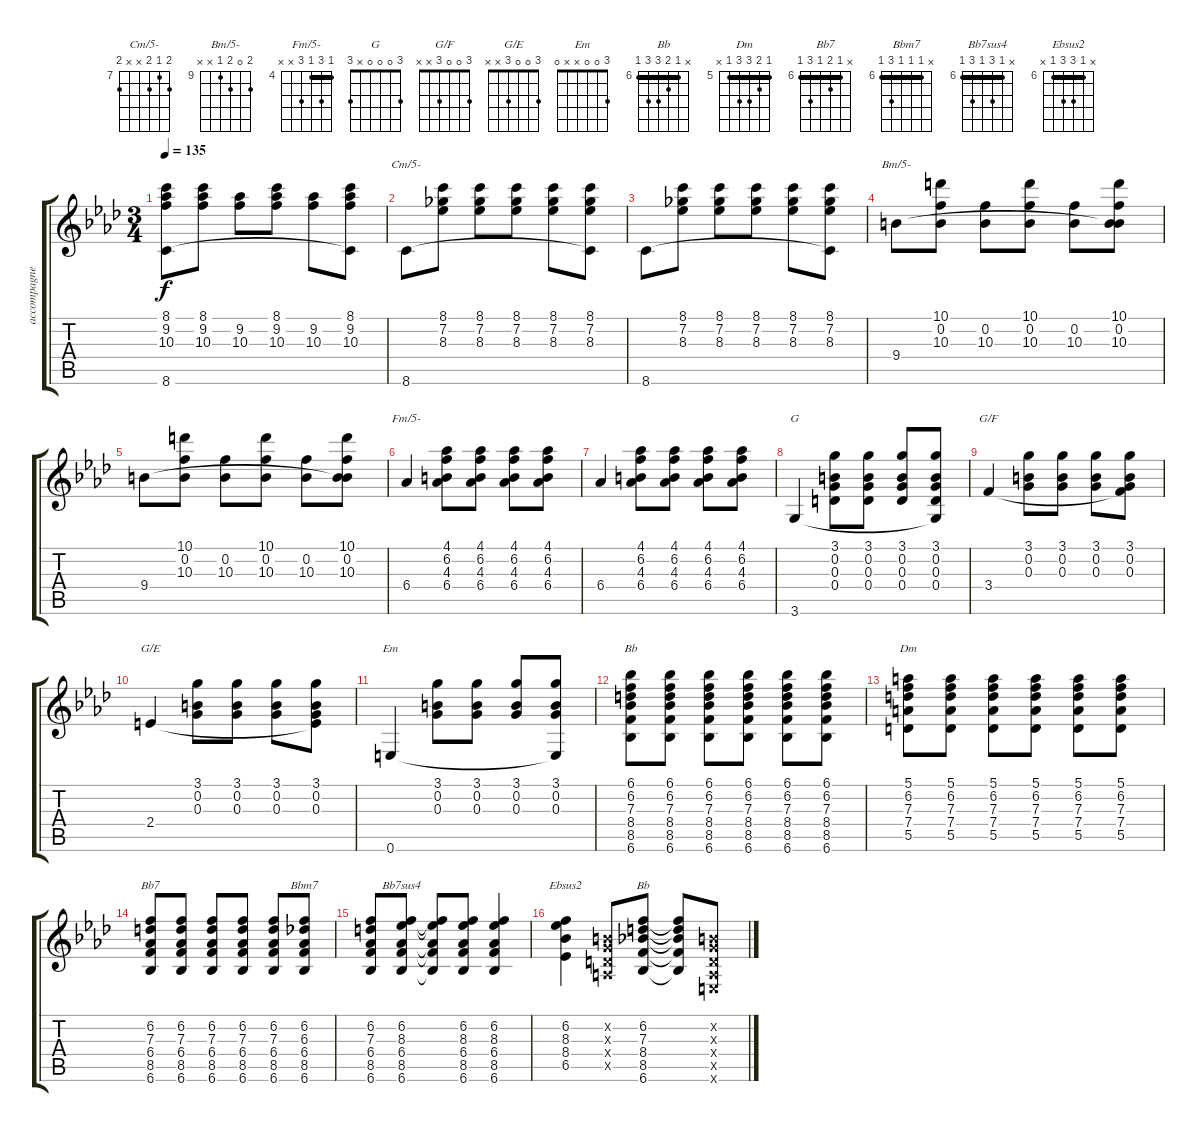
\track ("accompagnement" "accompagne") {instrument acousticguitarsteel}
\staff {score tabs}
\tuning (E4 B3 G3 D3 A2 E2) {hide}
\chord ("Cm/5-" 8 7 8 x x 8) {firstfret 7}
\chord ("Bm/5-" 10 0 10 9 x x) {firstfret 9}
\chord ("Fm/5-" 4 6 4 6 x x) {firstfret 4 barre 4}
\chord ("G" 3 0 0 0 x 3)
\chord ("G/F" 3 0 0 3 x x)
\chord ("G/E" 3 0 0 3 x x)
\chord ("Em" 3 0 0 x x 0)
\chord ("Bb" 6 6 7 8 8 6) {firstfret 6 barre 6}
\chord ("Dm" 5 6 7 7 5 x) {firstfret 5 barre 5}
\chord ("Bb7" x 6 7 6 8 6) {firstfret 6 barre 6}
\chord ("Bbm7" x 6 6 6 8 6) {firstfret 6 barre 6}
\chord ("Bb7sus4" x 6 8 6 8 6) {firstfret 6 barre 6}
\chord ("Ebsus2" x 6 8 8 6 x) {firstfret 6 barre 6}
\chord ("Bb" x 6 7 8 8 6) {firstfret 6 barre 6}
\ts (3 4)
\tempo 135
\clef g2
\ks ab
(8.1{t} 9.2{t} 10.3{t} 8.6).8{dy f} (8.1 9.2 10.3).8 (9.2 10.3).8 (8.1 9.2 10.3).8 (9.2 10.3).8 (8.1 9.2 10.3 8.6{t}).8 |
8.6.8{ch "Cm/5-"} (8.1 7.2 8.3).8 (8.1 7.2 8.3).8 (8.1 7.2 8.3).8 (8.1 7.2 8.3).8 (8.1 7.2 8.3 8.6{t}).8 |
8.6.8 (8.1 7.2 8.3).8 (8.1 7.2 8.3).8 (8.1 7.2 8.3).8 (8.1 7.2 8.3).8 (8.1 7.2 8.3 8.6{t}).8 |
9.4.8{ch "Bm/5-"} (10.1 0.2 10.3).8 (0.2 10.3).8 (10.1 0.2 10.3).8 (0.2 10.3).8 (10.1 0.2 10.3 9.4{t}).8 |
9.4.8 (10.1 0.2 10.3).8 (0.2 10.3).8 (10.1 0.2 10.3).8 (0.2 10.3).8 (10.1 0.2 10.3 9.4{t}).8 |
6.4.4{ch "Fm/5-"} (4.1 6.2 4.3 6.4).8 (4.1 6.2 4.3 6.4).8 (4.1 6.2 4.3 6.4).8 (4.1 6.2 4.3 6.4).8 |
6.4.4 (4.1 6.2 4.3 6.4).8 (4.1 6.2 4.3 6.4).8 (4.1 6.2 4.3 6.4).8 (4.1 6.2 4.3 6.4).8 |
3.6.4{ch "G"} (3.1 0.2 0.3 0.4).8 (3.1 0.2 0.3 0.4).8 (3.1 0.2 0.3 0.4).8 (3.1 0.2 0.3 0.4 3.6{t}).8 |
3.4.4{ch "G/F"} (3.1 0.2 0.3).8 (3.1 0.2 0.3).8 (3.1 0.2 0.3).8 (3.1 0.2 0.3 3.4{t}).8 |
2.4.4{ch "G/E"} (3.1 0.2 0.3).8 (3.1 0.2 0.3).8 (3.1 0.2 0.3).8 (3.1 0.2 0.3 2.4{t}).8 |
0.6.4{ch "Em"} (3.1 0.2 0.3).8 (3.1 0.2 0.3).8 (3.1 0.2 0.3).8 (3.1 0.2 0.3 0.6{t}).8 |
(6.1 6.2 7.3 8.4 8.5 6.6).8{ch "Bb"} (6.1 6.2 7.3 8.4 8.5 6.6).8 (6.1 6.2 7.3 8.4 8.5 6.6).8 (6.1 6.2 7.3 8.4 8.5 6.6).8 (6.1 6.2 7.3 8.4 8.5 6.6).8 (6.1 6.2 7.3 8.4 8.5 6.6).8 |
(5.1 6.2 7.3 7.4 5.5).8{ch "Dm"} (5.1 6.2 7.3 7.4 5.5).8 (5.1 6.2 7.3 7.4 5.5).8 (5.1 6.2 7.3 7.4 5.5).8 (5.1 6.2 7.3 7.4 5.5).8 (5.1 6.2 7.3 7.4 5.5).8 |
(6.2 7.3 6.4 8.5 6.6).8{ch "Bb7"} (6.2 7.3 6.4 8.5 6.6).8 (6.2 7.3 6.4 8.5 6.6).8 (6.2 7.3 6.4 8.5 6.6).8 (6.2 7.3 6.4 8.5 6.6).8 (6.2 6.3 6.4 8.5 6.6).8{ch "Bbm7"} |
(6.2 7.3 6.4 8.5 6.6).8 (6.2 8.3 6.4 8.5 6.6).8{ch "Bb7sus4"} (6.2{t} 8.3{t} 6.4{t} 8.5{t} 6.6{t}).8 (6.2 8.3 6.4 8.5 6.6).8 (6.2 8.3 6.4 8.5 6.6).4 |
(6.2 8.3 8.4 6.5).4{ch "Ebsus2"} (0.2{x} 0.3{x} 0.4{x} 0.5{x}).8 (6.2 7.3 8.4 8.5 6.6).8{ch "Bb"} (6.2{t} 7.3{t} 8.4{t} 8.5{t} 6.6{t}).8 (0.2{x} 0.3{x} 0.4{x} 0.5{x} 0.6{x}).8
